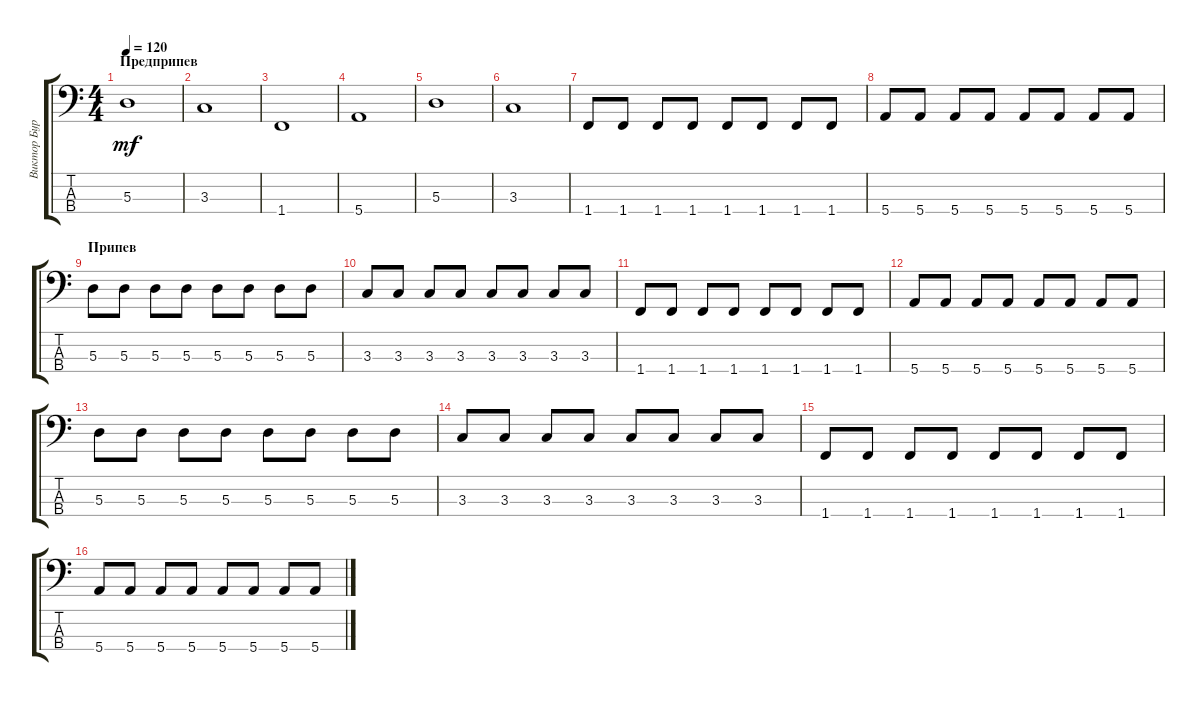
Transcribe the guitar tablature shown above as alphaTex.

\track ("Виктор Бурко" "Виктор Бур") {instrument electricbassfinger}
\staff {score tabs}
\tuning (G2 D2 A1 E1) {hide}
\ts (4 4)
\section ("" "Предприпев")
\tempo 120
\clef f4
\ks c
5.3.1{dy mf} |
3.3.1 |
1.4.1 |
5.4.1 |
5.3.1 |
3.3.1 |
1.4.8 1.4.8 1.4.8 1.4.8 1.4.8 1.4.8 1.4.8 1.4.8 |
5.4.8 5.4.8 5.4.8 5.4.8 5.4.8 5.4.8 5.4.8 5.4.8 |
\section ("" "Припев")
5.3.8 5.3.8 5.3.8 5.3.8 5.3.8 5.3.8 5.3.8 5.3.8 |
3.3.8 3.3.8 3.3.8 3.3.8 3.3.8 3.3.8 3.3.8 3.3.8 |
1.4.8 1.4.8 1.4.8 1.4.8 1.4.8 1.4.8 1.4.8 1.4.8 |
5.4.8 5.4.8 5.4.8 5.4.8 5.4.8 5.4.8 5.4.8 5.4.8 |
5.3.8 5.3.8 5.3.8 5.3.8 5.3.8 5.3.8 5.3.8 5.3.8 |
3.3.8 3.3.8 3.3.8 3.3.8 3.3.8 3.3.8 3.3.8 3.3.8 |
1.4.8 1.4.8 1.4.8 1.4.8 1.4.8 1.4.8 1.4.8 1.4.8 |
5.4.8 5.4.8 5.4.8 5.4.8 5.4.8 5.4.8 5.4.8 5.4.8
